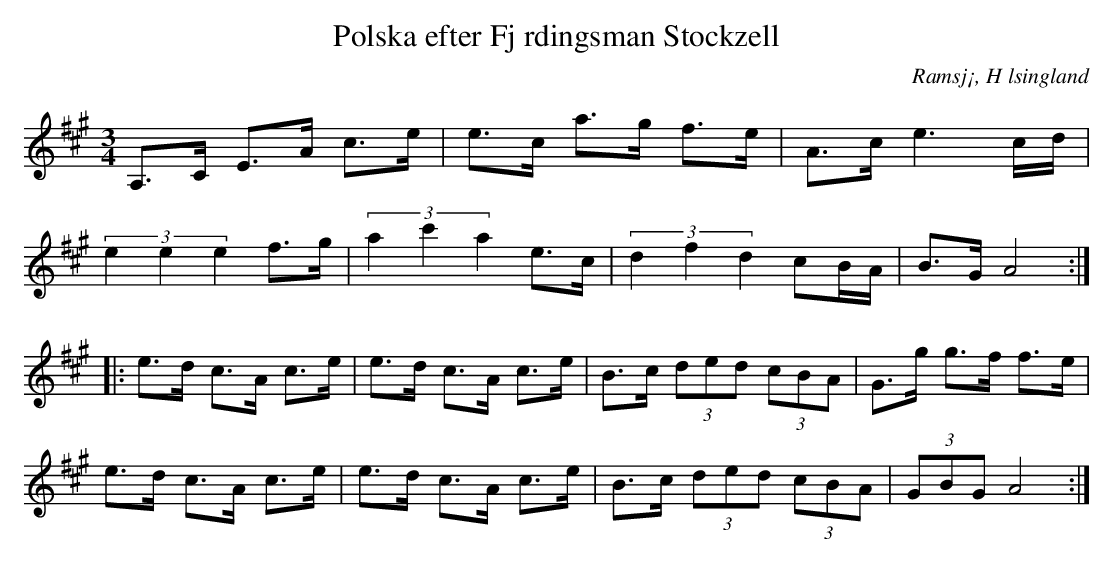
X:1
T:Polska efter Fj rdingsman Stockzell
O: Ramsj¡, H lsingland
M:3/4
L:1/8
K:A
A,>C E>A c>e|e>c a>g f>e| A>c e3 c/d/ |
(3e2 e2 e2 f>g | (3a2 c'2 a2 e>c | (3d2 f2 d2 cB/A/ | B>G A4 :|
|: e>d c>A c>e | e>d c>A c>e | B>c (3ded (3cBA | G>g g>f f>e |
e>d c>A c>e | e>d c>A c>e | B>c (3ded (3cBA | (3GBG A4 :|]
